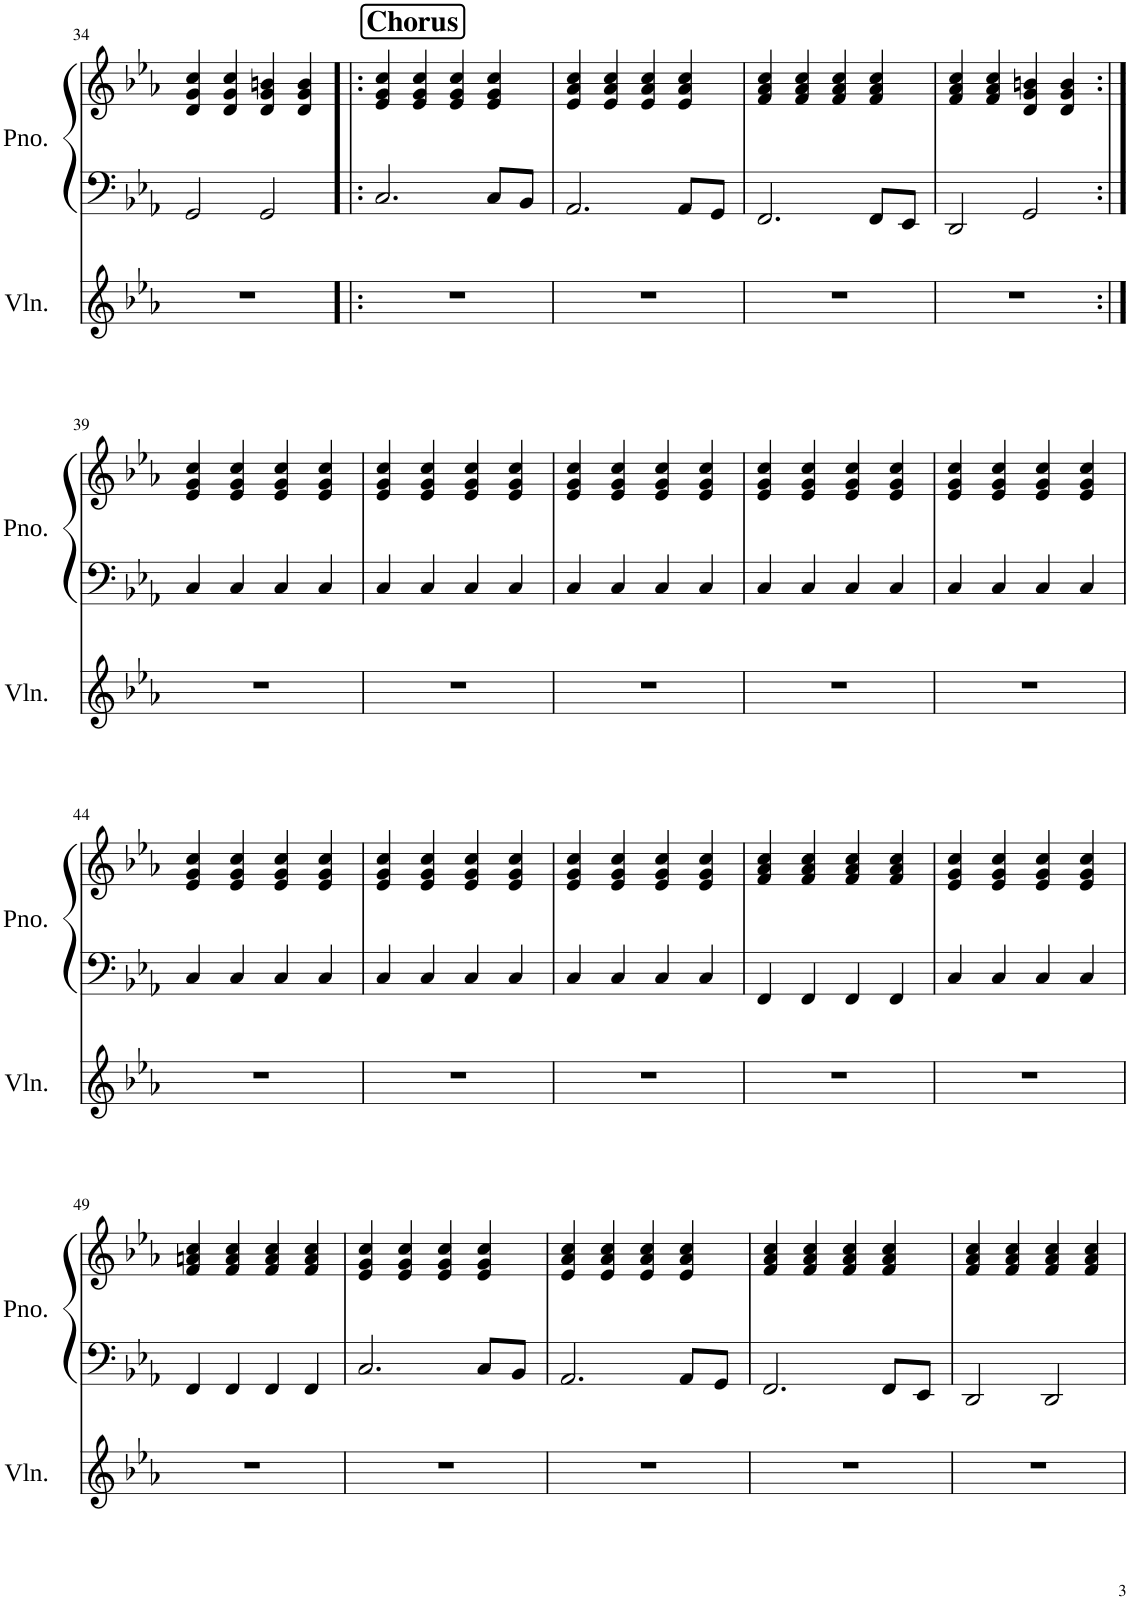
**kern	**kern	**kern
*part2	*part1	*part1
*staff3	*staff2	*staff1
*I"Violin	*I"Piano	*
*I'Vln.	*I'Pno.	*
!!LO:PB:g=z
*clefG2	*clefF4	*clefG2
*k[b-e-a-]	*k[b-e-a-]	*k[b-e-a-]
*M4/4	*M4/4	*M4/4
=34	=34	=34
1r	2GG/	4d/ 4g/ 4cc/
.	.	4d/ 4g/ 4cc/
.	2GG/	4d/ 4g/ 4bn/
.	.	4d/ 4g/ 4b/
!!LO:REH:place=s1:a:B:cj:fs=14:t=Chorus:qo=1
=35!|:	=35!|:	=35!|:
1r	2.C/	4e-/ 4g/ 4cc/
.	.	4e-/ 4g/ 4cc/
.	.	4e-/ 4g/ 4cc/
.	8C/L	4e-/ 4g/ 4cc/
.	8BB-/J	.
=36	=36	=36
1r	2.AA-/	4e-/ 4a-/ 4cc/
.	.	4e-/ 4a-/ 4cc/
.	.	4e-/ 4a-/ 4cc/
.	8AA-/L	4e-/ 4a-/ 4cc/
.	8GG/J	.
=37	=37	=37
1r	2.FF/	4f/ 4a-/ 4cc/
.	.	4f/ 4a-/ 4cc/
.	.	4f/ 4a-/ 4cc/
.	8FF/L	4f/ 4a-/ 4cc/
.	8EE-/J	.
=38	=38	=38
1r	2DD/	4f/ 4a-/ 4cc/
.	.	4f/ 4a-/ 4cc/
.	2GG/	4d/ 4g/ 4bn/
.	.	4d/ 4g/ 4b/
!!LO:LB:g=z
=39:|!	=39:|!	=39:|!
1r	4C/	4e-/ 4g/ 4cc/
.	4C/	4e-/ 4g/ 4cc/
.	4C/	4e-/ 4g/ 4cc/
.	4C/	4e-/ 4g/ 4cc/
=40	=40	=40
1r	4C/	4e-/ 4g/ 4cc/
.	4C/	4e-/ 4g/ 4cc/
.	4C/	4e-/ 4g/ 4cc/
.	4C/	4e-/ 4g/ 4cc/
=41	=41	=41
1r	4C/	4e-/ 4g/ 4cc/
.	4C/	4e-/ 4g/ 4cc/
.	4C/	4e-/ 4g/ 4cc/
.	4C/	4e-/ 4g/ 4cc/
=42	=42	=42
1r	4C/	4e-/ 4g/ 4cc/
.	4C/	4e-/ 4g/ 4cc/
.	4C/	4e-/ 4g/ 4cc/
.	4C/	4e-/ 4g/ 4cc/
=43	=43	=43
1r	4C/	4e-/ 4g/ 4cc/
.	4C/	4e-/ 4g/ 4cc/
.	4C/	4e-/ 4g/ 4cc/
.	4C/	4e-/ 4g/ 4cc/
!!LO:LB:g=z
=44	=44	=44
1r	4C/	4e-/ 4g/ 4cc/
.	4C/	4e-/ 4g/ 4cc/
.	4C/	4e-/ 4g/ 4cc/
.	4C/	4e-/ 4g/ 4cc/
=45	=45	=45
1r	4C/	4e-/ 4g/ 4cc/
.	4C/	4e-/ 4g/ 4cc/
.	4C/	4e-/ 4g/ 4cc/
.	4C/	4e-/ 4g/ 4cc/
=46	=46	=46
1r	4C/	4e-/ 4g/ 4cc/
.	4C/	4e-/ 4g/ 4cc/
.	4C/	4e-/ 4g/ 4cc/
.	4C/	4e-/ 4g/ 4cc/
=47	=47	=47
1r	4FF/	4f/ 4a-/ 4cc/
.	4FF/	4f/ 4a-/ 4cc/
.	4FF/	4f/ 4a-/ 4cc/
.	4FF/	4f/ 4a-/ 4cc/
=48	=48	=48
1r	4C/	4e-/ 4g/ 4cc/
.	4C/	4e-/ 4g/ 4cc/
.	4C/	4e-/ 4g/ 4cc/
.	4C/	4e-/ 4g/ 4cc/
!!LO:LB:g=z
=49	=49	=49
1r	4FF/	4f/ 4an/ 4cc/
.	4FF/	4f/ 4a/ 4cc/
.	4FF/	4f/ 4a/ 4cc/
.	4FF/	4f/ 4a/ 4cc/
=50	=50	=50
1r	2.C/	4e-/ 4g/ 4cc/
.	.	4e-/ 4g/ 4cc/
.	.	4e-/ 4g/ 4cc/
.	8C/L	4e-/ 4g/ 4cc/
.	8BB-/J	.
=51	=51	=51
1r	2.AA-/	4e-/ 4a-/ 4cc/
.	.	4e-/ 4a-/ 4cc/
.	.	4e-/ 4a-/ 4cc/
.	8AA-/L	4e-/ 4a-/ 4cc/
.	8GG/J	.
=52	=52	=52
1r	2.FF/	4f/ 4a-/ 4cc/
.	.	4f/ 4a-/ 4cc/
.	.	4f/ 4a-/ 4cc/
.	8FF/L	4f/ 4a-/ 4cc/
.	8EE-/J	.
=53	=53	=53
1r	2DD/	4f/ 4a-/ 4cc/
.	.	4f/ 4a-/ 4cc/
.	2DD/	4f/ 4a-/ 4cc/
.	.	4f/ 4a-/ 4cc/
=	=	=
*-	*-	*-
